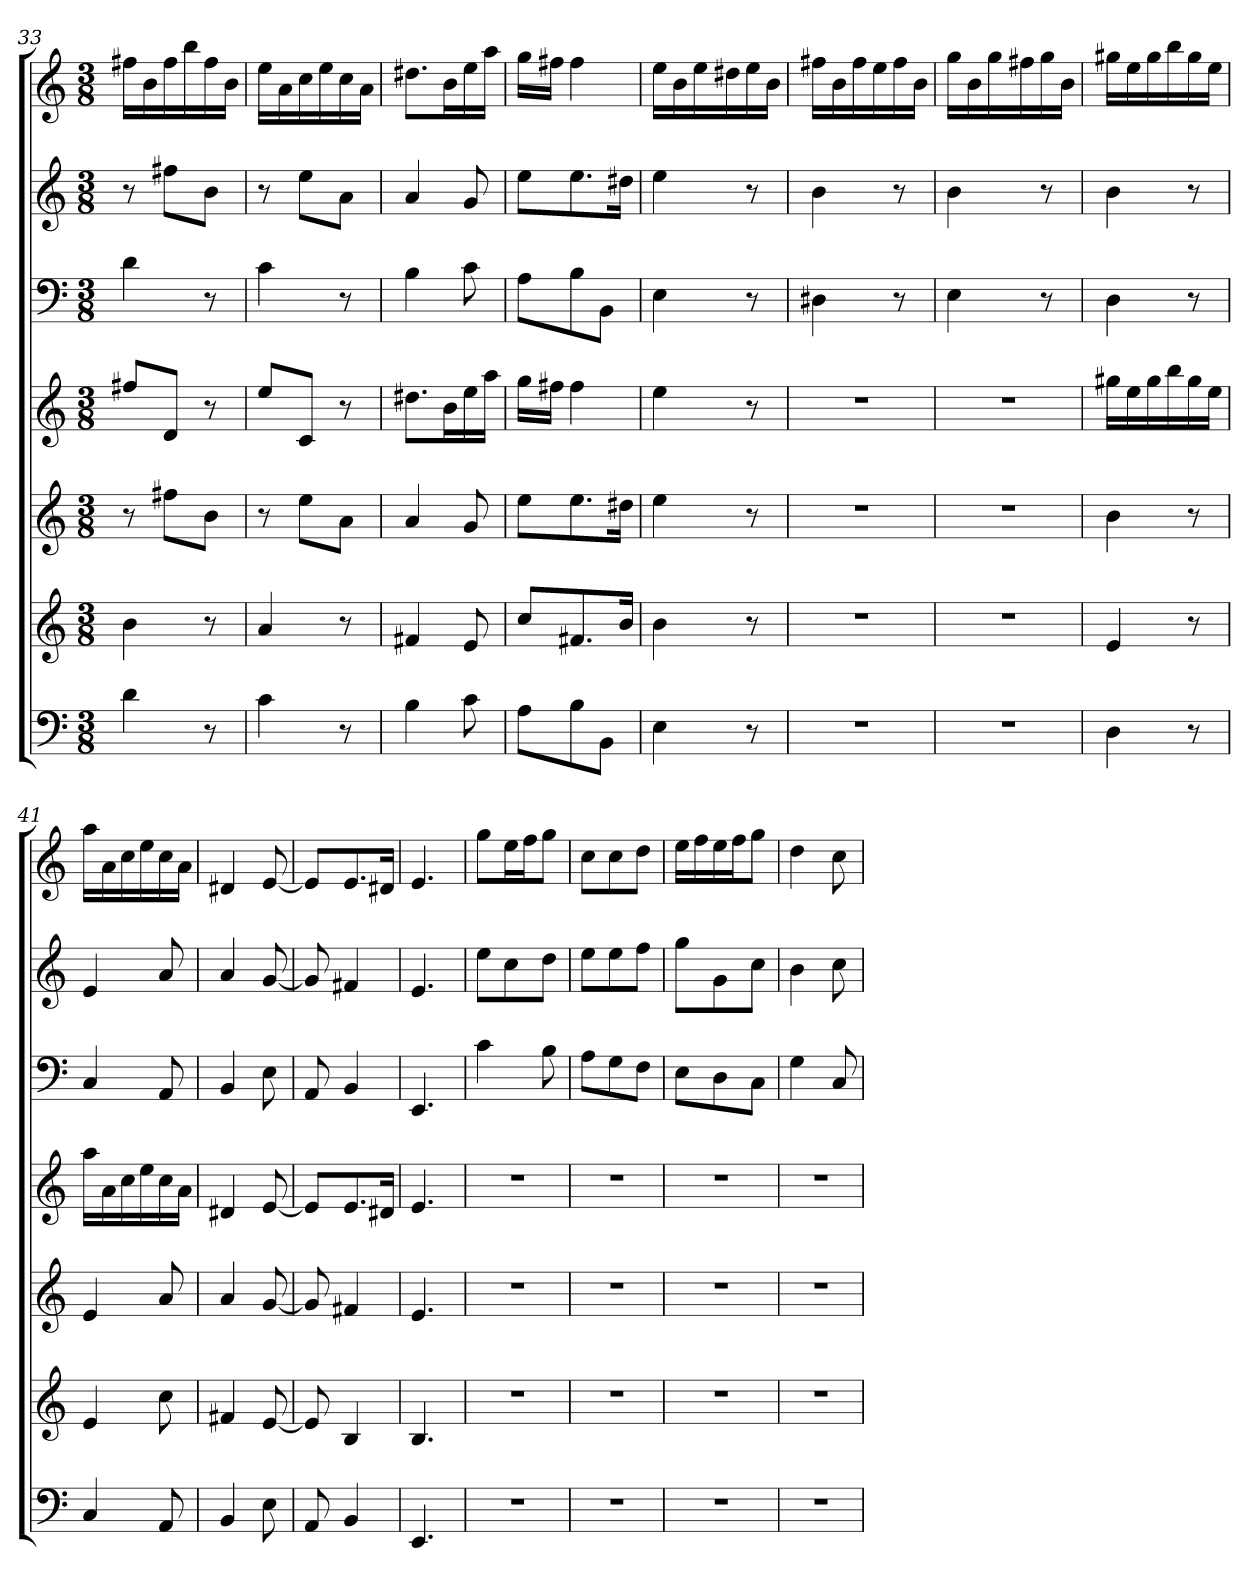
**kern	**kern	**kern	**kern	**kern	**kern	**kern
*part7	*part6	*part5	*part4	*part3	*part2	*part1
*staff7	*staff6	*staff5	*staff4	*staff3	*staff2	*staff1
*k[]	*k[]	*k[]	*k[]	*k[]	*k[]	*k[]
*C:	*C:	*C:	*C:	*C:	*C:	*C:
*M3/8	*M3/8	*M3/8	*M3/8	*M3/8	*M3/8	*M3/8
=33	=33	=33	=33	=33	=33	=33
4d	4b	8r	8ff#XL	4d	8r	16ff#XLL
.	.	.	.	.	.	16b
.	.	8ff#XL	8dJ	.	8ff#XL	16ff#
.	.	.	.	.	.	16bb
8r	8r	8bJ	8r	8r	8bJ	16ff#
.	.	.	.	.	.	16bJJ
=34	=34	=34	=34	=34	=34	=34
4c	4a	8r	8eeL	4c	8r	16eeLL
.	.	.	.	.	.	16a
.	.	8eeL	8cJ	.	8eeL	16cc
.	.	.	.	.	.	16ee
8r	8r	8aJ	8r	8r	8aJ	16cc
.	.	.	.	.	.	16aJJ
=35	=35	=35	=35	=35	=35	=35
4B	4f#X	4a	8.dd#XL	4B	4a	8.dd#XL
.	.	.	16bL	.	.	16bL
8c	8e	8g	16ee	8c	8g	16ee
.	.	.	16aaJJ	.	.	16aaJJ
=36	=36	=36	=36	=36	=36	=36
8AL	8ccL	8eeL	16ggLL	8AL	8eeL	16ggLL
.	.	.	16ff#XJJ	.	.	16ff#XJJ
8B	8.f#X	8.ee	4ff#	8B	8.ee	4ff#
8BBJ	.	.	.	8BBJ	.	.
.	16bJk	16dd#XJk	.	.	16dd#XJk	.
=37	=37	=37	=37	=37	=37	=37
4E	4b	4ee	4ee	4E	4ee	16eeLL
.	.	.	.	.	.	16b
.	.	.	.	.	.	16ee
.	.	.	.	.	.	16dd#X
8r	8r	8r	8r	8r	8r	16ee
.	.	.	.	.	.	16bJJ
=38	=38	=38	=38	=38	=38	=38
4.r	4.r	4.r	4.r	4D#X	4b	16ff#XLL
.	.	.	.	.	.	16b
.	.	.	.	.	.	16ff#
.	.	.	.	.	.	16ee
.	.	.	.	8r	8r	16ff#
.	.	.	.	.	.	16bJJ
=39	=39	=39	=39	=39	=39	=39
4.r	4.r	4.r	4.r	4E	4b	16ggLL
.	.	.	.	.	.	16b
.	.	.	.	.	.	16gg
.	.	.	.	.	.	16ff#X
.	.	.	.	8r	8r	16gg
.	.	.	.	.	.	16bJJ
=40	=40	=40	=40	=40	=40	=40
4D	4e	4b	16gg#XLL	4D	4b	16gg#XLL
.	.	.	16ee	.	.	16ee
.	.	.	16gg#	.	.	16gg#
.	.	.	16bb	.	.	16bb
8r	8r	8r	16gg#	8r	8r	16gg#
.	.	.	16eeJJ	.	.	16eeJJ
=41	=41	=41	=41	=41	=41	=41
4C	4e	4e	16aaLL	4C	4e	16aaLL
.	.	.	16a	.	.	16a
.	.	.	16cc	.	.	16cc
.	.	.	16ee	.	.	16ee
8AA	8cc	8a	16cc	8AA	8a	16cc
.	.	.	16aJJ	.	.	16aJJ
=42	=42	=42	=42	=42	=42	=42
4BB	4f#X	4a	4d#X	4BB	4a	4d#X
8E	[8e	[8g	[8e	8E	[8g	[8e
=43	=43	=43	=43	=43	=43	=43
8AA	8e]	8g]	8eL]	8AA	8g]	8eL]
4BB	4B	4f#X	8.e	4BB	4f#X	8.e
.	.	.	16d#XJk	.	.	16d#XJk
=44	=44	=44	=44	=44	=44	=44
4.EE	4.B	4.e	4.e	4.EE	4.e	4.e
=45	=45	=45	=45	=45	=45	=45
4.r	4.r	4.r	4.r	4c	8eeL	8ggL
.	.	.	.	.	8cc	16eeL
.	.	.	.	.	.	16ffJ
.	.	.	.	8B	8ddJ	8ggJ
=46	=46	=46	=46	=46	=46	=46
4.r	4.r	4.r	4.r	8AL	8eeL	8ccL
.	.	.	.	8G	8ee	8cc
.	.	.	.	8FJ	8ffJ	8ddJ
=47	=47	=47	=47	=47	=47	=47
4.r	4.r	4.r	4.r	8EL	8ggL	16eeLL
.	.	.	.	.	.	16ff
.	.	.	.	8D	8g	16ee
.	.	.	.	.	.	16ffJ
.	.	.	.	8CJ	8ccJ	8ggJ
=48	=48	=48	=48	=48	=48	=48
4.r	4.r	4.r	4.r	4G	4b	4dd
.	.	.	.	8C	8cc	8cc
=	=	=	=	=	=	=
*-	*-	*-	*-	*-	*-	*-
